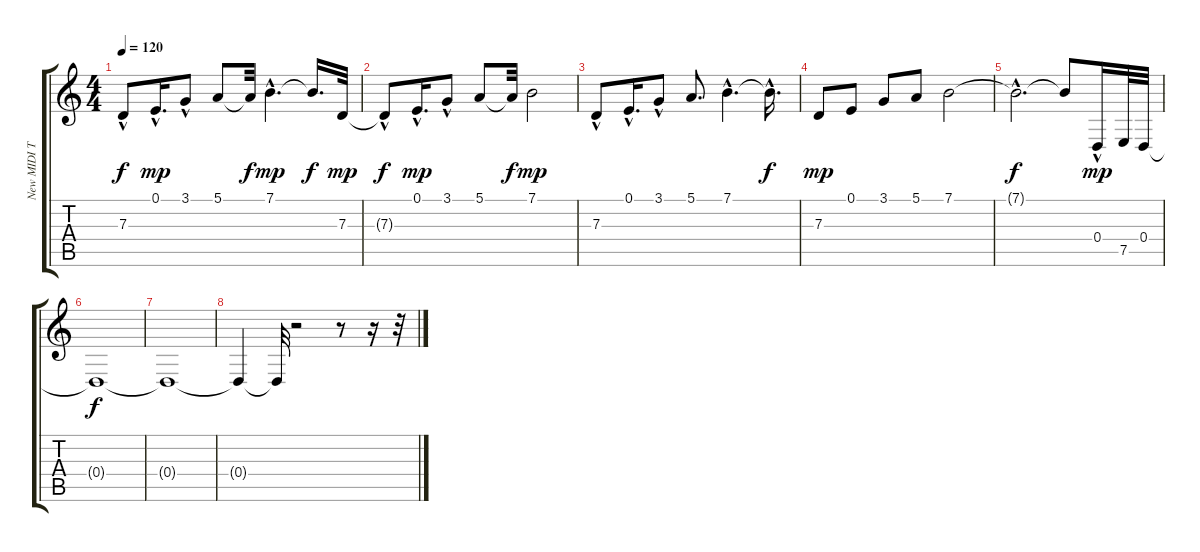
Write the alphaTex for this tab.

\track ("New MIDI Track" "New MIDI T") {instrument sitar}
\staff {score tabs}
\tuning (E4 B3 G3 D3 A2 E2) {hide}
\ts (4 4)
\tempo 120
\clef g2
\ks c
7.3{hac t}.8{dy f} 0.1{hac}.16{d dy mp} 3.1{hac}.8 5.1.8 5.1{t}.32{dy f} 7.1{hac}.4{d dy mp} 7.1{t}.16{d dy f} 7.3.32{dy mp} |
7.3{hac t}.8{dy f} 0.1{hac}.16{d dy mp} 3.1{hac}.8 5.1.8 5.1{t}.32{dy f} 7.1.2{dy mp} |
7.3{hac}.8 0.1{hac}.16{d} 3.1{hac}.8 5.1.8{d} 7.1{hac}.4{d} 7.1{hac t}.16{d dy f} |
7.3.8{dy mp} 0.1.8 3.1.8 5.1.8 7.1.2 |
7.1{hac t}.2{d dy f} 7.1{t}.8 0.4{hac}.16{dy mp} 7.5.32 0.4.32 |
0.4{t}.1{dy f} |
0.4{t}.1 |
0.4{t}.4 0.4{t}.32 r.2 r.8 r.16 r.32
